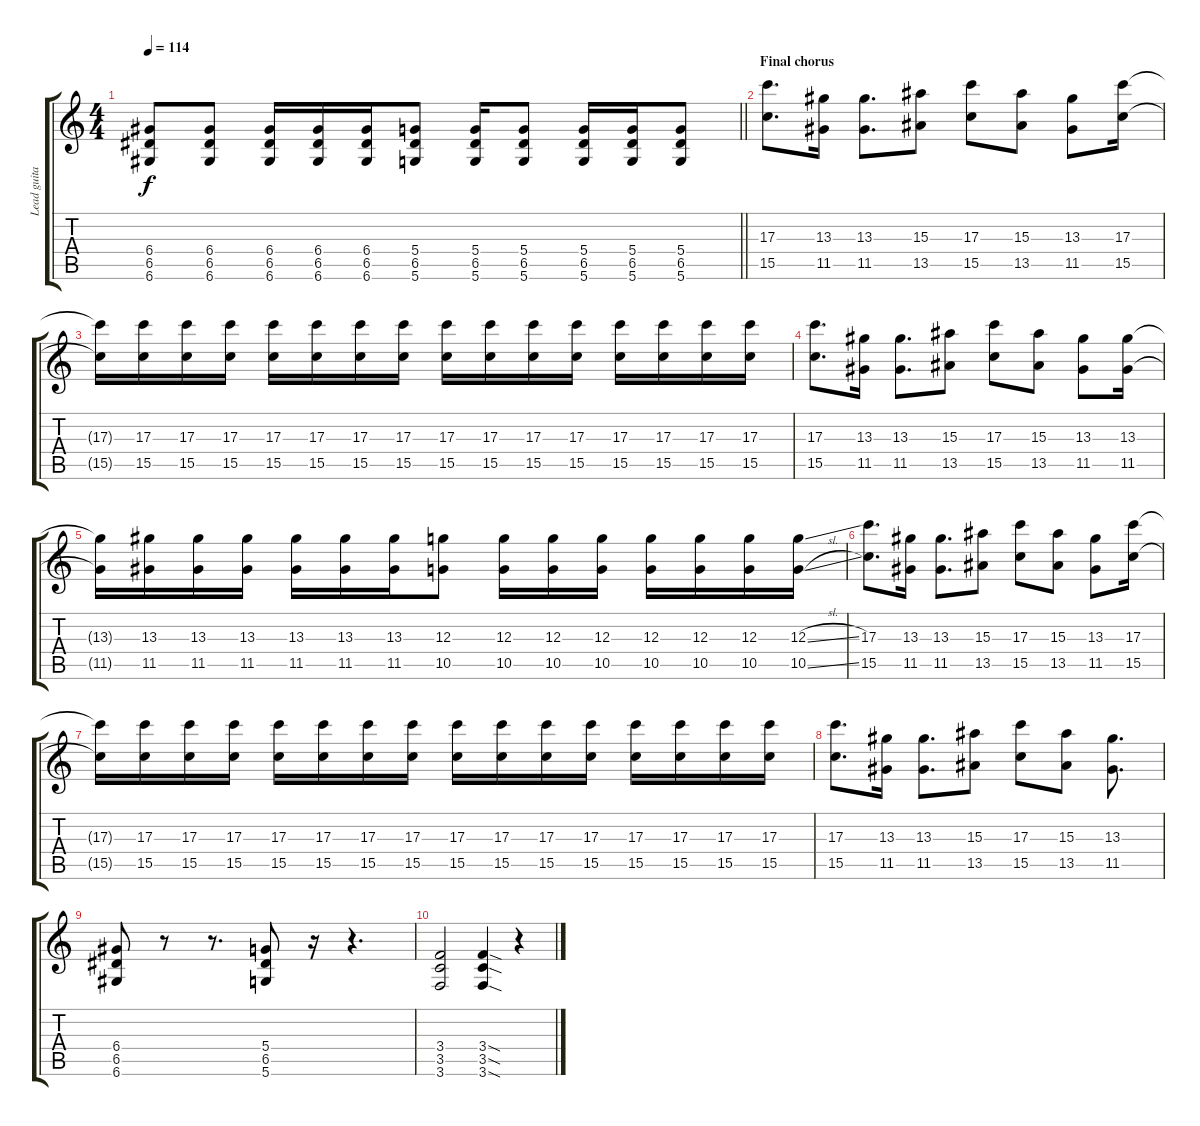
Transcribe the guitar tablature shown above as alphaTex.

\track ("Lead guitar" "Lead guita") {instrument distortionguitar}
\staff {score tabs}
\tuning (E4 B3 G3 D3 A2 D2) {hide}
\ts (4 4)
\tempo 114
\clef g2
\barLineRight lightlight
\ks c
(6.4 6.5 6.6).8{dy f} (6.4 6.5 6.6).8 (6.4 6.5 6.6).16 (6.4 6.5 6.6).16 (6.4 6.5 6.6).16 (5.4 6.5 5.6).8 (5.4 6.5 5.6).16 (5.4 6.5 5.6).8 (5.4 6.5 5.6).16 (5.4 6.5 5.6).16 (5.4 6.5 5.6).8 |
\section ("" "Final chorus")
(17.3 15.5).8{d} (13.3 11.5).16 (13.3 11.5).8{d} (15.3 13.5).8 (17.3 15.5).8 (15.3 13.5).8 (13.3 11.5).8 (17.3 15.5).16 |
(17.3{t} 15.5{t}).16 (17.3 15.5).16 (17.3 15.5).16 (17.3 15.5).16 (17.3 15.5).16 (17.3 15.5).16 (17.3 15.5).16 (17.3 15.5).16 (17.3 15.5).16 (17.3 15.5).16 (17.3 15.5).16 (17.3 15.5).16 (17.3 15.5).16 (17.3 15.5).16 (17.3 15.5).16 (17.3 15.5).16 |
(17.3 15.5).8{d} (13.3 11.5).16 (13.3 11.5).8{d} (15.3 13.5).8 (17.3 15.5).8 (15.3 13.5).8 (13.3 11.5).8 (13.3 11.5).16 |
(13.3{t} 11.5{t}).16 (13.3 11.5).16 (13.3 11.5).16 (13.3 11.5).16 (13.3 11.5).16 (13.3 11.5).16 (13.3 11.5).16 (12.3 10.5).8 (12.3 10.5).16 (12.3 10.5).16 (12.3 10.5).16 (12.3 10.5).16 (12.3 10.5).16 (12.3 10.5).16 (12.3{sl} 10.5{sl}).16 |
(17.3 15.5).8{d} (13.3 11.5).16 (13.3 11.5).8{d} (15.3 13.5).8 (17.3 15.5).8 (15.3 13.5).8 (13.3 11.5).8 (17.3 15.5).16 |
(17.3{t} 15.5{t}).16 (17.3 15.5).16 (17.3 15.5).16 (17.3 15.5).16 (17.3 15.5).16 (17.3 15.5).16 (17.3 15.5).16 (17.3 15.5).16 (17.3 15.5).16 (17.3 15.5).16 (17.3 15.5).16 (17.3 15.5).16 (17.3 15.5).16 (17.3 15.5).16 (17.3 15.5).16 (17.3 15.5).16 |
(17.3 15.5).8{d} (13.3 11.5).16 (13.3 11.5).8{d} (15.3 13.5).8 (17.3 15.5).8 (15.3 13.5).8 (13.3 11.5).8{d} |
(6.4 6.5 6.6).8 r.8 r.8{d} (5.4 6.5 5.6).8 r.16 r.4{d} |
(3.4 3.5 3.6).2 (3.4{sod} 3.5{sod} 3.6{sod}).4 r.4
